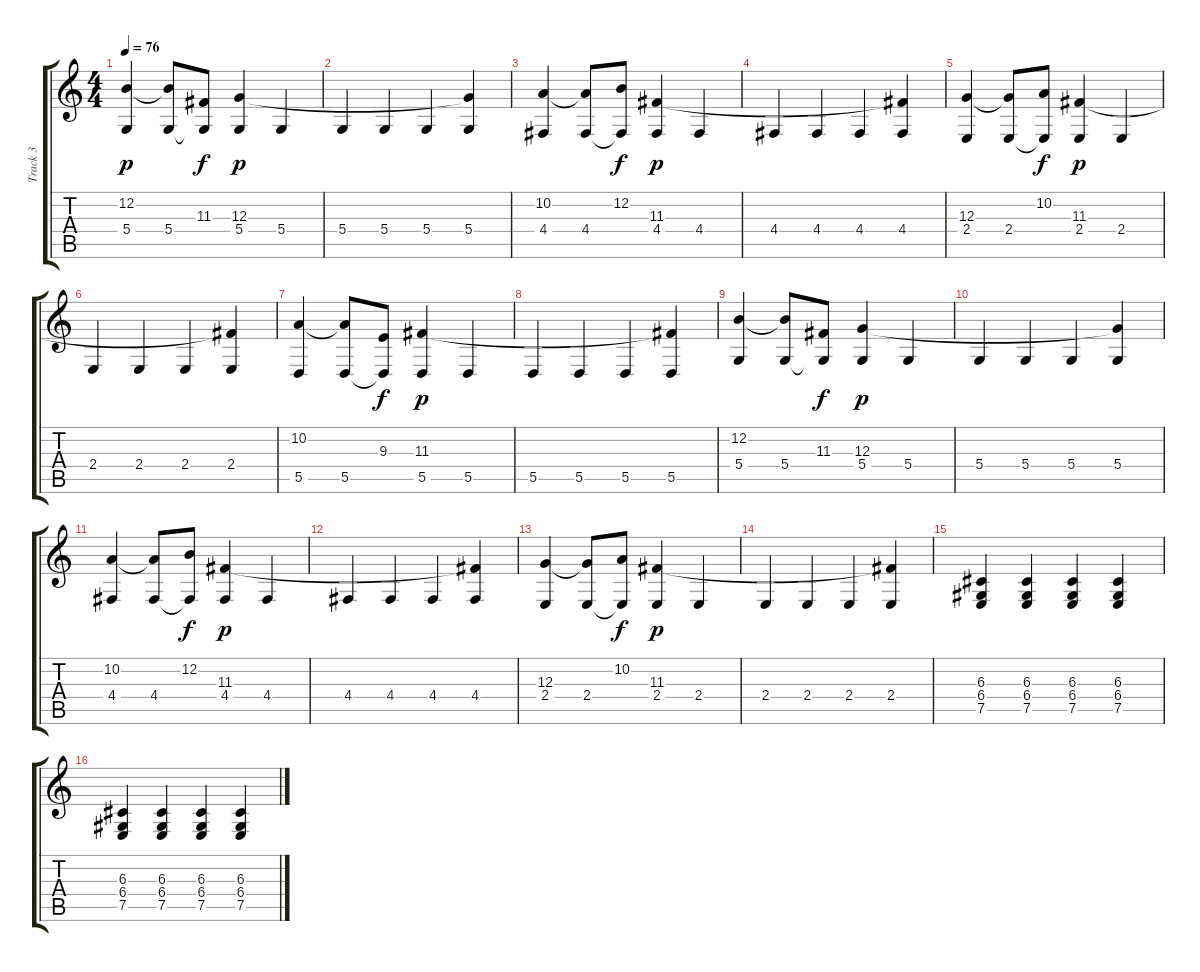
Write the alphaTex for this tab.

\track ("Track 3" "Track 3") {instrument acousticgrandpiano}
\staff {score tabs}
\tuning (E4 B3 G3 D3 A2 E2) {hide}
\ts (4 4)
\tempo 76
\clef g2
\ks c
(12.2 5.4).4{dy p} (12.2{t} 5.4).8 (11.3 5.4{t}).8{dy f} (12.3 5.4).4{dy p} 5.4.4 |
5.4.4 5.4.4 5.4.4 (12.3{t} 5.4).4 |
(10.2 4.4).4 (10.2{t} 4.4).8 (12.2 4.4{t}).8{dy f} (11.3 4.4).4{dy p} 4.4.4 |
4.4.4 4.4.4 4.4.4 (11.3{t} 4.4).4 |
(12.3 2.4).4 (12.3{t} 2.4).8 (10.2 2.4{t}).8{dy f} (11.3 2.4).4{dy p} 2.4.4 |
2.4.4 2.4.4 2.4.4 (11.3{t} 2.4).4 |
(10.2 5.5).4 (10.2{t} 5.5).8 (9.3 5.5{t}).8{dy f} (11.3 5.5).4{dy p} 5.5.4 |
5.5.4 5.5.4 5.5.4 (11.3{t} 5.5).4 |
(12.2 5.4).4 (12.2{t} 5.4).8 (11.3 5.4{t}).8{dy f} (12.3 5.4).4{dy p} 5.4.4 |
5.4.4 5.4.4 5.4.4 (12.3{t} 5.4).4 |
(10.2 4.4).4 (10.2{t} 4.4).8 (12.2 4.4{t}).8{dy f} (11.3 4.4).4{dy p} 4.4.4 |
4.4.4 4.4.4 4.4.4 (11.3{t} 4.4).4 |
(12.3 2.4).4 (12.3{t} 2.4).8 (10.2 2.4{t}).8{dy f} (11.3 2.4).4{dy p} 2.4.4 |
2.4.4 2.4.4 2.4.4 (11.3{t} 2.4).4 |
(6.3 6.4 7.5).4 (6.3 6.4 7.5).4 (6.3 6.4 7.5).4 (6.3 6.4 7.5).4 |
(6.3 6.4 7.5).4 (6.3 6.4 7.5).4 (6.3 6.4 7.5).4 (6.3 6.4 7.5).4
